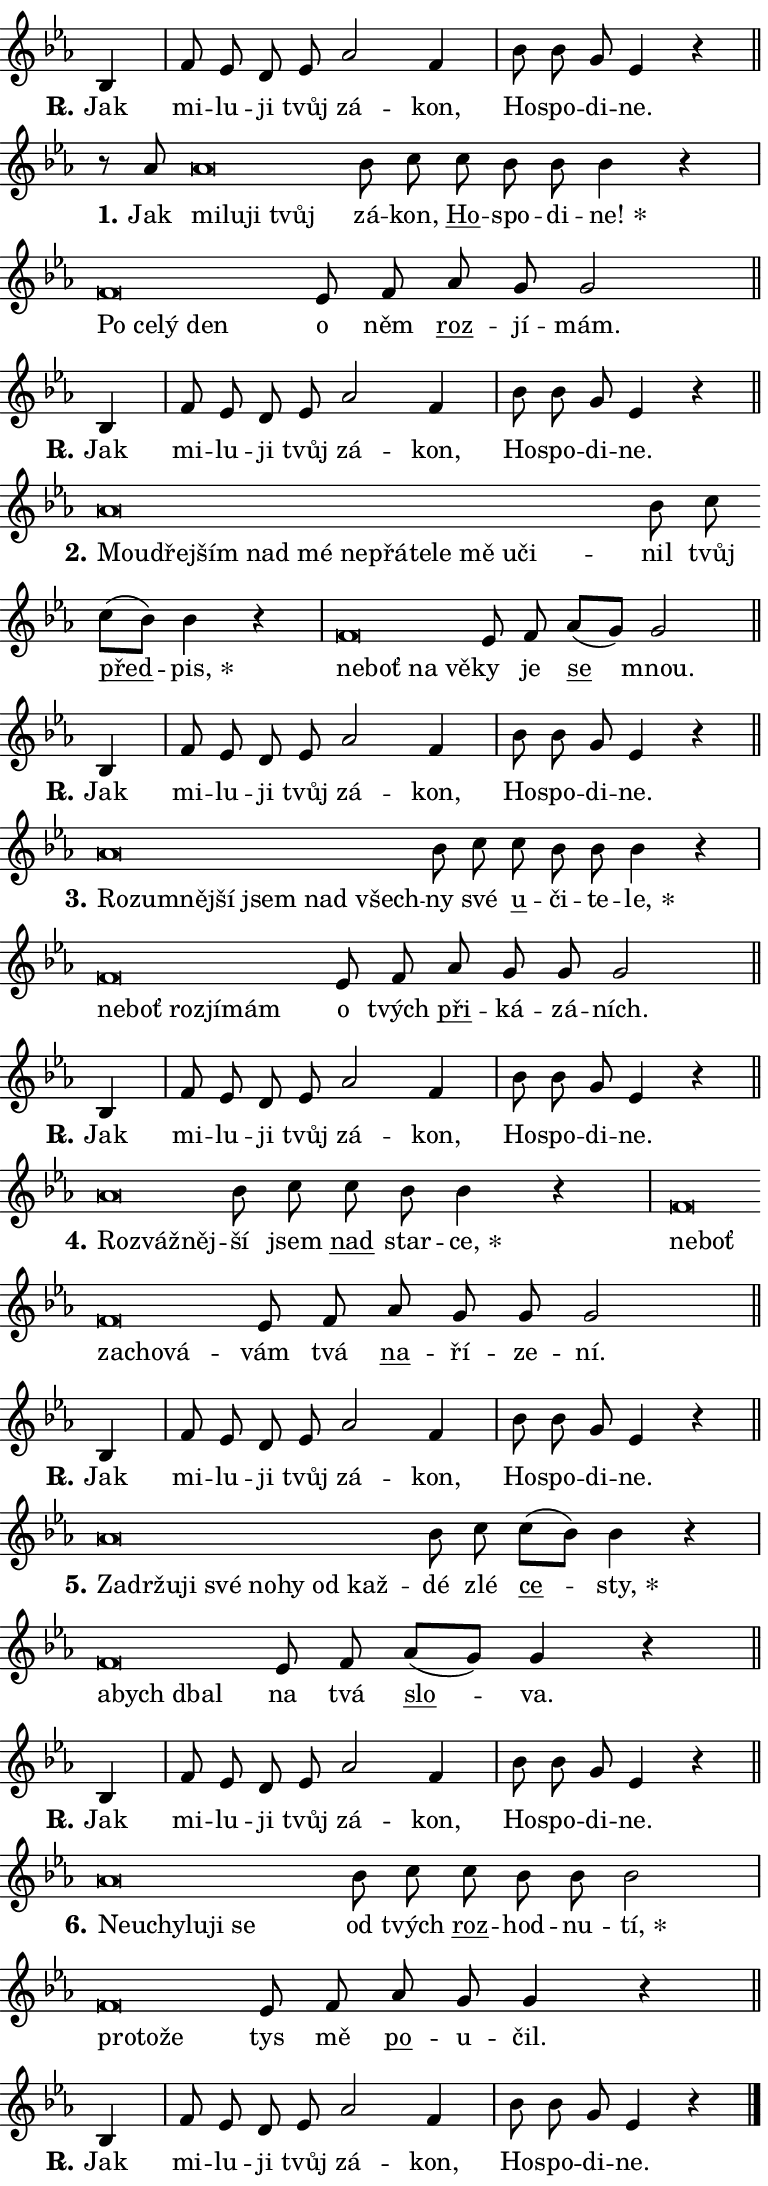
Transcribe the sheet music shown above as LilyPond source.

\version "2.24.0"
\header { tagline = "" }
\paper {
  indent = 0\cm
  top-margin = 0\cm
  right-margin = 0.13\cm % to fit lyric hyphens
  bottom-margin = 0\cm
  left-margin = 0\cm
  paper-width = 13\cm
  page-breaking = #ly:one-page-breaking
  system-system-spacing.basic-distance = #11
  score-system-spacing.basic-distance = #11
  ragged-last = ##f
}


%% Author: Thomas Morley
%% https://lists.gnu.org/archive/html/lilypond-user/2020-05/msg00002.html
#(define (line-position grob)
"Returns position of @var[grob} in current system:
   @code{'start}, if at first time-step
   @code{'end}, if at last time-step
   @code{'middle} otherwise
"
  (let* ((col (ly:item-get-column grob))
         (ln (ly:grob-object col 'left-neighbor))
         (rn (ly:grob-object col 'right-neighbor))
         (col-to-check-left (if (ly:grob? ln) ln col))
         (col-to-check-right (if (ly:grob? rn) rn col))
         (break-dir-left
           (and
             (ly:grob-property col-to-check-left 'non-musical #f)
             (ly:item-break-dir col-to-check-left)))
         (break-dir-right
           (and
             (ly:grob-property col-to-check-right 'non-musical #f)
             (ly:item-break-dir col-to-check-right))))
        (cond ((eqv? 1 break-dir-left) 'start)
              ((eqv? -1 break-dir-right) 'end)
              (else 'middle))))

#(define (tranparent-at-line-position vctor)
  (lambda (grob)
  "Relying on @code{line-position} select the relevant enry from @var{vctor}.
Used to determine transparency,"
    (case (line-position grob)
      ((end) (not (vector-ref vctor 0)))
      ((middle) (not (vector-ref vctor 1)))
      ((start) (not (vector-ref vctor 2))))))

noteHeadBreakVisibility =
#(define-music-function (break-visibility)(vector?)
"Makes @code{NoteHead}s transparent relying on @var{break-visibility}"
#{
  \override NoteHead.transparent =
    #(tranparent-at-line-position break-visibility)
#})

#(define delete-ledgers-for-transparent-note-heads
  (lambda (grob)
    "Reads whether a @code{NoteHead} is transparent.
If so this @code{NoteHead} is removed from @code{'note-heads} from
@var{grob}, which is supposed to be @code{LedgerLineSpanner}.
As a result ledgers are not printed for this @code{NoteHead}"
    (let* ((nhds-array (ly:grob-object grob 'note-heads))
           (nhds-list
             (if (ly:grob-array? nhds-array)
                 (ly:grob-array->list nhds-array)
                 '()))
           ;; Relies on the transparent-property being done before
           ;; Staff.LedgerLineSpanner.after-line-breaking is executed.
           ;; This is fragile ...
           (to-keep
             (remove
               (lambda (nhd)
                 (ly:grob-property nhd 'transparent #f))
               nhds-list)))
      ;; TODO find a better method to iterate over grob-arrays, similiar
      ;; to filter/remove etc for lists
      ;; For now rebuilt from scratch
      (set! (ly:grob-object grob 'note-heads)  '())
      (for-each
        (lambda (nhd)
          (ly:pointer-group-interface::add-grob grob 'note-heads nhd))
        to-keep))))

squashNotes = {
  \override NoteHead.X-extent = #'(-0.2 . 0.2)
  \override NoteHead.Y-extent = #'(-0.75 . 0)
  \override NoteHead.stencil =
    #(lambda (grob)
       (let ((pos (ly:grob-property grob 'staff-position)))
         (begin
           (if (< pos -7) (display "ERROR: Lower brevis then expected\n") (display ""))
           (if (<= pos -6) ly:text-interface::print ly:note-head::print))))
}
unSquashNotes = {
  \revert NoteHead.X-extent
  \revert NoteHead.Y-extent
  \revert NoteHead.stencil
}

hideNotes = \noteHeadBreakVisibility #begin-of-line-visible
unHideNotes = \noteHeadBreakVisibility #all-visible

% work-around for resetting accidentals
% https://lilypond.org/doc/v2.23/Documentation/notation/displaying-rhythms#unmetered-music
cadenzaMeasure = {
  \cadenzaOff
  \partial 1024 s1024
  \cadenzaOn
}

#(define-markup-command (accent layout props text) (markup?)
  "Underline accented syllable"
  (interpret-markup layout props
    #{\markup \override #'(offset . 4.3) \underline { #text }#}))

responsum = \markup \concat {
  "R" \hspace #-1.05 \path #0.1 #'((moveto 0 0.07) (lineto 0.9 0.8)) \hspace #0.05 "."
}

spaceSize = #0.6828661417322834 % exact space size for TeX Gyre Schola

\layout {
  \context {
    \Staff
    \remove "Time_signature_engraver"
    \override LedgerLineSpanner.after-line-breaking = #delete-ledgers-for-transparent-note-heads
  }
  \context {
    \Lyrics {
      \override LyricSpace.minimum-distance = \spaceSize
      \override LyricText.font-name = #"TeX Gyre Schola"
      \override LyricText.font-size = 1
      \override StanzaNumber.font-name = #"TeX Gyre Schola Bold"
      \override StanzaNumber.font-size = 1
    }
  }
  \context {
    \Score 
    \override NoteHead.text =
      #(lambda (grob) 
        (let ((pos (ly:grob-property grob 'staff-position)))
          #{\markup {
            \combine
              \halign #-0.55 \raise #(if (= pos -6) 0 0.5) \override #'(thickness . 2) \draw-line #'(3.2 . 0)
              \musicglyph "noteheads.sM1"
          }#}))
  }
}

% magnetic-lyrics.ily
%
%   written by
%     Jean Abou Samra <jean@abou-samra.fr>
%     Werner Lemberg <wl@gnu.org>
%
%   adapted by
%     Jiri Hon <jiri.hon@gmail.com>
%
% Version 2022-Apr-15

% https://www.mail-archive.com/lilypond-user@gnu.org/msg149350.html

#(define (Left_hyphen_pointer_engraver context)
   "Collect syllable-hyphen-syllable occurrences in lyrics and store
them in properties.  This engraver only looks to the left.  For
example, if the lyrics input is @code{foo -- bar}, it does the
following.

@itemize @bullet
@item
Set the @code{text} property of the @code{LyricHyphen} grob between
@q{foo} and @q{bar} to @code{foo}.

@item
Set the @code{left-hyphen} property of the @code{LyricText} grob with
text @q{foo} to the @code{LyricHyphen} grob between @q{foo} and
@q{bar}.
@end itemize

Use this auxiliary engraver in combination with the
@code{lyric-@/text::@/apply-@/magnetic-@/offset!} hook."
   (let ((hyphen #f)
         (text #f))
     (make-engraver
      (acknowledgers
       ((lyric-syllable-interface engraver grob source-engraver)
        (set! text grob)))
      (end-acknowledgers
       ((lyric-hyphen-interface engraver grob source-engraver)
        ;(when (not (grob::has-interface grob 'lyric-space-interface))
          (set! hyphen grob)));)
      ((stop-translation-timestep engraver)
       (when (and text hyphen)
         (ly:grob-set-object! text 'left-hyphen hyphen))
       (set! text #f)
       (set! hyphen #f)))))

#(define (lyric-text::apply-magnetic-offset! grob)
   "If the space between two syllables is less than the value in
property @code{LyricText@/.details@/.squash-threshold}, move the right
syllable to the left so that it gets concatenated with the left
syllable.

Use this function as a hook for
@code{LyricText@/.after-@/line-@/breaking} if the
@code{Left_@/hyphen_@/pointer_@/engraver} is active."
   (let ((hyphen (ly:grob-object grob 'left-hyphen #f)))
     (when hyphen
       (let ((left-text (ly:spanner-bound hyphen LEFT)))
         (when (grob::has-interface left-text 'lyric-syllable-interface)
           (let* ((common (ly:grob-common-refpoint grob left-text X))
                  (this-x-ext (ly:grob-extent grob common X))
                  (left-x-ext
                   (begin
                     ;; Trigger magnetism for left-text.
                     (ly:grob-property left-text 'after-line-breaking)
                     (ly:grob-extent left-text common X)))
                  ;; `delta` is the gap width between two syllables.
                  (delta (- (interval-start this-x-ext)
                            (interval-end left-x-ext)))
                  (details (ly:grob-property grob 'details))
                  (threshold (assoc-get 'squash-threshold details 0.2)))
             (when (< delta threshold)
               (let* (;; We have to manipulate the input text so that
                      ;; ligatures crossing syllable boundaries are not
                      ;; disabled.  For languages based on the Latin
                      ;; script this is essentially a beautification.
                      ;; However, for non-Western scripts it can be a
                      ;; necessity.
                      (lt (ly:grob-property left-text 'text))
                      (rt (ly:grob-property grob 'text))
                      (is-space (grob::has-interface hyphen 'lyric-space-interface))
                      (space (if is-space " " ""))
                      (extra-delta (if is-space spaceSize 0))
                      ;; Append new syllable.
                      (ltrt-space (if (and (string? lt) (string? rt))
                                (string-append lt space rt)
                                (make-concat-markup (list lt space rt))))
                      ;; Right-align `ltrt` to the right side.
                      (ltrt-space-markup (grob-interpret-markup
                               grob
                               (make-translate-markup
                                (cons (interval-length this-x-ext) 0)
                                (make-right-align-markup ltrt-space)))))
                 (begin
                   ;; Don't print `left-text`.
                   (ly:grob-set-property! left-text 'stencil #f)
                   ;; Set text and stencil (which holds all collected
                   ;; syllables so far) and shift it to the left.
                   (ly:grob-set-property! grob 'text ltrt-space)
                   (ly:grob-set-property! grob 'stencil ltrt-space-markup)
                   (ly:grob-translate-axis! grob (- (- delta extra-delta)) X))))))))))


#(define (lyric-hyphen::displace-bounds-first grob)
   ;; Make very sure this callback isn't triggered too early.
   (let ((left (ly:spanner-bound grob LEFT))
         (right (ly:spanner-bound grob RIGHT)))
     (ly:grob-property left 'after-line-breaking)
     (ly:grob-property right 'after-line-breaking)
     (ly:lyric-hyphen::print grob)))

squashThreshold = #0.4

\layout {
  \context {
    \Lyrics
    \consists #Left_hyphen_pointer_engraver
    \override LyricText.after-line-breaking =
      #lyric-text::apply-magnetic-offset!
    \override LyricHyphen.stencil = #lyric-hyphen::displace-bounds-first
    \override LyricText.details.squash-threshold = \squashThreshold
    \override LyricHyphen.minimum-distance = 0
    \override LyricHyphen.minimum-length = \squashThreshold
  }
}

squashText = \override LyricText.details.squash-threshold = 9999
unSquashText = \override LyricText.details.squash-threshold = \squashThreshold

leftText = \override LyricText.self-alignment-X = #LEFT
unLeftText = \revert LyricText.self-alignment-X

starOffset = #(lambda (grob) 
                (let ((x_offset (ly:self-alignment-interface::aligned-on-x-parent grob)))
                  (if (= x_offset 0) 0 (+ x_offset 1.2))))

star = #(define-music-function (syllable)(string?)
"Append star separator at the end of a syllable"
#{
  \once \override LyricText.X-offset = #starOffset
  \lyricmode { \markup {
    #syllable
    \override #'((font-name . "TeX Gyre Schola Bold")) \hspace #0.2 \lower #0.65 \larger "*"
  } }
#})

starAccent = #(define-music-function (syllable)(string?)
"Append star separator at the end of a syllable and make accent"
#{
  \once \override LyricText.X-offset = #starOffset
  \lyricmode { \markup {
    \accent #syllable
    \override #'((font-name . "TeX Gyre Schola Bold")) \hspace #0.2 \lower #0.65 \larger "*"
  } }
#})

breath = #(define-music-function (syllable)(string?)
"Append breathing indicator at the end of a syllable"
#{
  \lyricmode { \markup { #syllable "+" } }
#})

optionalBreath = #(define-music-function (syllable)(string?)
"Append optional breathing indicator at the end of a syllable"
#{
  \lyricmode { \markup { #syllable "(+)" } }
#})


\score {
    <<
        \new Voice = "melody" { \cadenzaOn \key es \major \relative { bes4 \cadenzaMeasure \bar "|" f'8 es d es as2 f4 \cadenzaMeasure \bar "|" bes8 bes g es4 r \cadenzaMeasure \bar "||" \break } }
        \new Lyrics \lyricsto "melody" { \lyricmode { \set stanza = \responsum
Jak mi -- lu -- ji tvůj zá -- kon, Ho -- spo -- di -- ne. } }
    >>
    \layout {}
}

\score {
    <<
        \new Voice = "melody" { \cadenzaOn \key es \major \relative { r8 as'8 \squashNotes as\breve*1/16 \hideNotes \breve*1/16 \bar "" \breve*1/16 \breve*1/16 \bar "" \unHideNotes \unSquashNotes bes8 c \bar "" c bes bes bes4 r \cadenzaMeasure \bar "|" \squashNotes f\breve*1/16 \hideNotes \breve*1/16 \bar "" \breve*1/16 \breve*1/16 \bar "" \unHideNotes \unSquashNotes es8 f \bar "" as g g2 \cadenzaMeasure \bar "||" \break } }
        \new Lyrics \lyricsto "melody" { \lyricmode { \set stanza = "1."
Jak \leftText mi -- \squashText lu -- ji tvůj \unLeftText \unSquashText zá -- kon, \markup \accent Ho -- spo -- di -- \star ne! \leftText Po \squashText ce -- lý den \unLeftText \unSquashText o něm \markup \accent roz -- jí -- mám. } }
    >>
    \layout {}
}

\score {
    <<
        \new Voice = "melody" { \cadenzaOn \key es \major \relative { bes4 \cadenzaMeasure \bar "|" f'8 es d es as2 f4 \cadenzaMeasure \bar "|" bes8 bes g es4 r \cadenzaMeasure \bar "||" \break } }
        \new Lyrics \lyricsto "melody" { \lyricmode { \set stanza = \responsum
Jak mi -- lu -- ji tvůj zá -- kon, Ho -- spo -- di -- ne. } }
    >>
    \layout {}
}

\score {
    <<
        \new Voice = "melody" { \cadenzaOn \key es \major \relative { \squashNotes as'\breve*1/16 \hideNotes \breve*1/16 \bar "" \breve*1/16 \bar "" \breve*1/16 \bar "" \breve*1/16 \bar "" \breve*1/16 \bar "" \breve*1/16 \bar "" \breve*1/16 \bar "" \breve*1/16 \bar "" \breve*1/16 \bar "" \breve*1/16 \breve*1/16 \bar "" \unHideNotes \unSquashNotes bes8 c \bar "" c[( bes)] bes4 r \cadenzaMeasure \bar "|" \squashNotes f\breve*1/16 \hideNotes \breve*1/16 \bar "" \breve*1/16 \breve*1/16 \bar "" \unHideNotes \unSquashNotes es8 f \bar "" as[( g)] g2 \cadenzaMeasure \bar "||" \break } }
        \new Lyrics \lyricsto "melody" { \lyricmode { \set stanza = "2."
\leftText Mou -- \squashText dřej -- ším nad mé ne -- přá -- te -- le mě u -- či -- \unLeftText \unSquashText nil tvůj \markup \accent před -- \star pis, \leftText ne -- \squashText boť na vě -- \unLeftText \unSquashText ky je \markup \accent se mnou. } }
    >>
    \layout {}
}

\score {
    <<
        \new Voice = "melody" { \cadenzaOn \key es \major \relative { bes4 \cadenzaMeasure \bar "|" f'8 es d es as2 f4 \cadenzaMeasure \bar "|" bes8 bes g es4 r \cadenzaMeasure \bar "||" \break } }
        \new Lyrics \lyricsto "melody" { \lyricmode { \set stanza = \responsum
Jak mi -- lu -- ji tvůj zá -- kon, Ho -- spo -- di -- ne. } }
    >>
    \layout {}
}

\score {
    <<
        \new Voice = "melody" { \cadenzaOn \key es \major \relative { \squashNotes as'\breve*1/16 \hideNotes \breve*1/16 \bar "" \breve*1/16 \bar "" \breve*1/16 \bar "" \breve*1/16 \bar "" \breve*1/16 \breve*1/16 \bar "" \unHideNotes \unSquashNotes bes8 c \bar "" c bes bes bes4 r \cadenzaMeasure \bar "|" \squashNotes f\breve*1/16 \hideNotes \breve*1/16 \bar "" \breve*1/16 \bar "" \breve*1/16 \breve*1/16 \bar "" \unHideNotes \unSquashNotes es8 f \bar "" as g g g2 \cadenzaMeasure \bar "||" \break } }
        \new Lyrics \lyricsto "melody" { \lyricmode { \set stanza = "3."
\leftText Ro -- \squashText zum -- něj -- ší jsem nad všech -- \unLeftText \unSquashText ny své \markup \accent u -- či -- te -- \star le, \leftText ne -- \squashText boť roz -- jí -- mám \unLeftText \unSquashText o tvých \markup \accent při -- ká -- zá -- ních. } }
    >>
    \layout {}
}

\score {
    <<
        \new Voice = "melody" { \cadenzaOn \key es \major \relative { bes4 \cadenzaMeasure \bar "|" f'8 es d es as2 f4 \cadenzaMeasure \bar "|" bes8 bes g es4 r \cadenzaMeasure \bar "||" \break } }
        \new Lyrics \lyricsto "melody" { \lyricmode { \set stanza = \responsum
Jak mi -- lu -- ji tvůj zá -- kon, Ho -- spo -- di -- ne. } }
    >>
    \layout {}
}

\score {
    <<
        \new Voice = "melody" { \cadenzaOn \key es \major \relative { \squashNotes as'\breve*1/16 \hideNotes \breve*1/16 \breve*1/16 \bar "" \unHideNotes \unSquashNotes bes8 c \bar "" c bes bes4 r \cadenzaMeasure \bar "|" \squashNotes f\breve*1/16 \hideNotes \breve*1/16 \bar "" \breve*1/16 \bar "" \breve*1/16 \breve*1/16 \bar "" \unHideNotes \unSquashNotes es8 f \bar "" as g g g2 \cadenzaMeasure \bar "||" \break } }
        \new Lyrics \lyricsto "melody" { \lyricmode { \set stanza = "4."
\leftText Roz -- \squashText váž -- něj -- \unLeftText \unSquashText ší jsem \markup \accent nad star -- \star ce, \leftText ne -- \squashText boť za -- cho -- vá -- \unLeftText \unSquashText vám tvá \markup \accent na -- ří -- ze -- ní. } }
    >>
    \layout {}
}

\score {
    <<
        \new Voice = "melody" { \cadenzaOn \key es \major \relative { bes4 \cadenzaMeasure \bar "|" f'8 es d es as2 f4 \cadenzaMeasure \bar "|" bes8 bes g es4 r \cadenzaMeasure \bar "||" \break } }
        \new Lyrics \lyricsto "melody" { \lyricmode { \set stanza = \responsum
Jak mi -- lu -- ji tvůj zá -- kon, Ho -- spo -- di -- ne. } }
    >>
    \layout {}
}

\score {
    <<
        \new Voice = "melody" { \cadenzaOn \key es \major \relative { \squashNotes as'\breve*1/16 \hideNotes \breve*1/16 \bar "" \breve*1/16 \bar "" \breve*1/16 \bar "" \breve*1/16 \bar "" \breve*1/16 \bar "" \breve*1/16 \bar "" \breve*1/16 \breve*1/16 \bar "" \unHideNotes \unSquashNotes bes8 c \bar "" c[( bes)] bes4 r \cadenzaMeasure \bar "|" \squashNotes f\breve*1/16 \hideNotes \breve*1/16 \breve*1/16 \bar "" \unHideNotes \unSquashNotes es8 f \bar "" as[( g)] g4 r \cadenzaMeasure \bar "||" \break } }
        \new Lyrics \lyricsto "melody" { \lyricmode { \set stanza = "5."
\leftText Za -- \squashText dr -- žu -- ji své no -- hy od kaž -- \unLeftText \unSquashText dé zlé \markup \accent ce -- \star sty, \leftText a -- \squashText bych dbal \unLeftText \unSquashText na tvá \markup \accent slo -- va. } }
    >>
    \layout {}
}

\score {
    <<
        \new Voice = "melody" { \cadenzaOn \key es \major \relative { bes4 \cadenzaMeasure \bar "|" f'8 es d es as2 f4 \cadenzaMeasure \bar "|" bes8 bes g es4 r \cadenzaMeasure \bar "||" \break } }
        \new Lyrics \lyricsto "melody" { \lyricmode { \set stanza = \responsum
Jak mi -- lu -- ji tvůj zá -- kon, Ho -- spo -- di -- ne. } }
    >>
    \layout {}
}

\score {
    <<
        \new Voice = "melody" { \cadenzaOn \key es \major \relative { \squashNotes as'\breve*1/16 \hideNotes \breve*1/16 \bar "" \breve*1/16 \bar "" \breve*1/16 \bar "" \breve*1/16 \breve*1/16 \bar "" \unHideNotes \unSquashNotes bes8 c \bar "" c bes bes bes2 \cadenzaMeasure \bar "|" \squashNotes f\breve*1/16 \hideNotes \breve*1/16 \breve*1/16 \bar "" \unHideNotes \unSquashNotes es8 f \bar "" as g g4 r \cadenzaMeasure \bar "||" \break } }
        \new Lyrics \lyricsto "melody" { \lyricmode { \set stanza = "6."
\leftText Ne -- \squashText u -- chy -- lu -- ji se \unLeftText \unSquashText od tvých \markup \accent roz -- hod -- nu -- \star tí, \leftText pro -- \squashText to -- že \unLeftText \unSquashText tys mě \markup \accent po -- u -- čil. } }
    >>
    \layout {}
}

\score {
    <<
        \new Voice = "melody" { \cadenzaOn \key es \major \relative { bes4 \cadenzaMeasure \bar "|" f'8 es d es as2 f4 \cadenzaMeasure \bar "|" bes8 bes g es4 r \cadenzaMeasure \bar "||" \break } \bar "|." }
        \new Lyrics \lyricsto "melody" { \lyricmode { \set stanza = \responsum
Jak mi -- lu -- ji tvůj zá -- kon, Ho -- spo -- di -- ne. } }
    >>
    \layout {}
}
